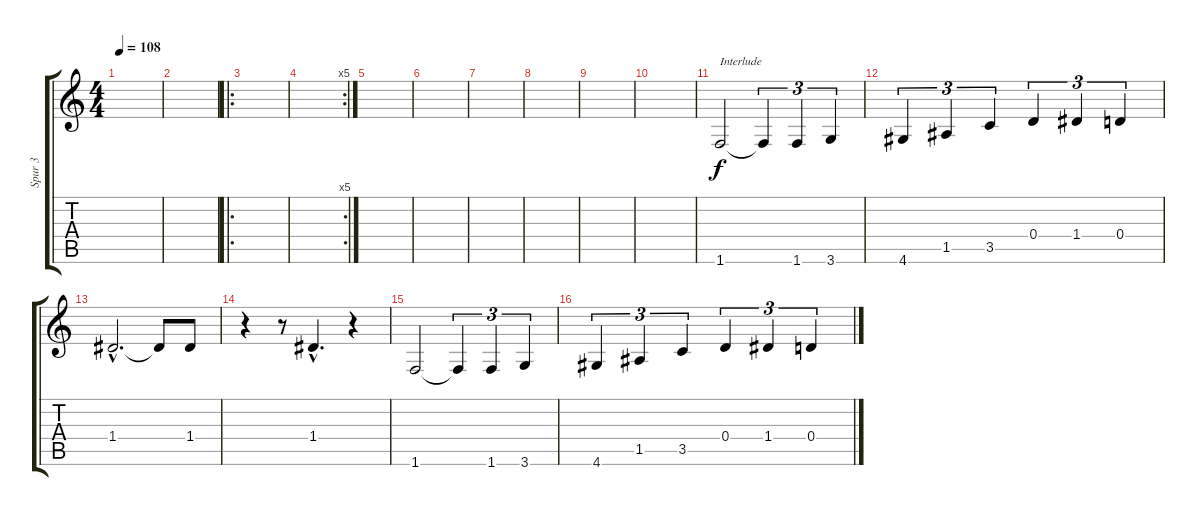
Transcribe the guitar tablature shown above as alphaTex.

\track ("Spur 3" "Spur 3") {instrument electricguitarclean}
\staff {score tabs}
\tuning (E4 B3 G3 D3 A2 E2) {hide}
\ts (4 4)
\tempo 108
\clef g2
\ks c
|
|
\ro
|
\rc 5
|
|
|
|
|
|
|
1.6.2{txt "Interlude"} 1.6{t}.4{tu (3 2)} 1.6.4{tu (3 2)} 3.6.4{tu (3 2)} |
4.6.4{tu (3 2)} 1.5.4{tu (3 2)} 3.5.4{tu (3 2)} 0.4.4{tu (3 2)} 1.4.4{tu (3 2)} 0.4.4{tu (3 2)} |
1.4{hac}.2{d} 1.4{t}.8 1.4.8 |
r.4 r.8 1.4{hac}.4{d} r.4 |
1.6.2 1.6{t}.4{tu (3 2)} 1.6.4{tu (3 2)} 3.6.4{tu (3 2)} |
4.6.4{tu (3 2)} 1.5.4{tu (3 2)} 3.5.4{tu (3 2)} 0.4.4{tu (3 2)} 1.4.4{tu (3 2)} 0.4.4{tu (3 2)}
